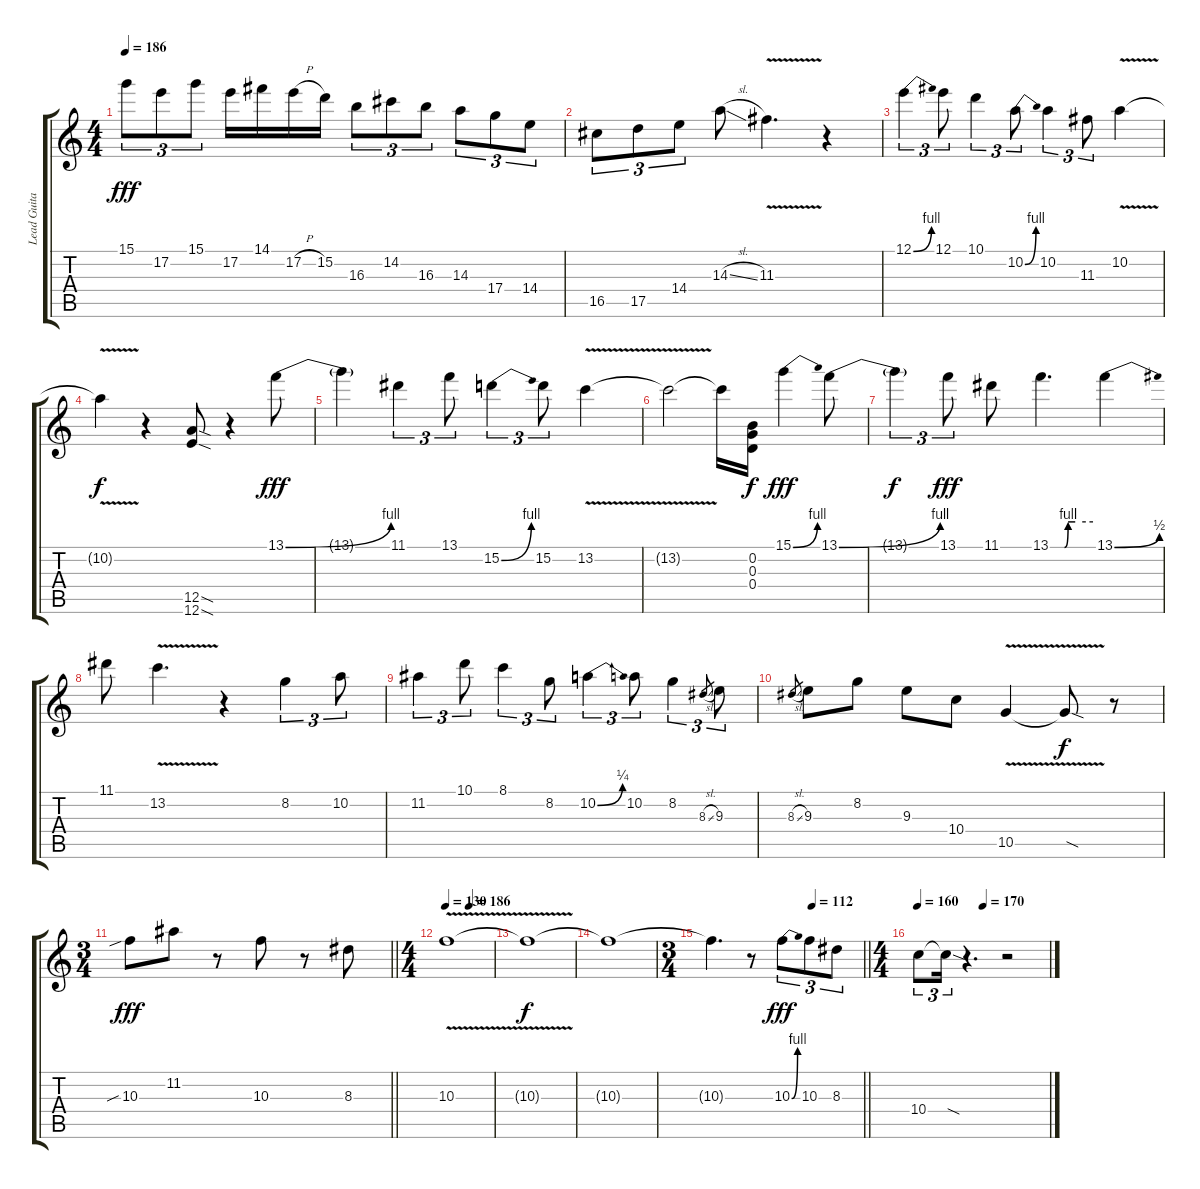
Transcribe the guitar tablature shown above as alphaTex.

\track ("Lead Guitar" "Lead Guita") {instrument overdrivenguitar}
\staff {score tabs}
\tuning (E4 B3 G3 D3 A2 E2) {hide}
\ts (4 4)
\tempo 186
\clef g2
\ks c
15.1.8{tu (3 2) dy fff} 17.2.8{tu (3 2)} 15.1.8{tu (3 2)} 17.2.16 14.1.16 17.2{h}.16 15.2.16 16.3.8{tu (3 2)} 14.2.8{tu (3 2)} 16.3.8{tu (3 2)} 14.3.8{tu (3 2)} 17.4.8{tu (3 2)} 14.4.8{tu (3 2)} |
16.5.8{tu (3 2)} 17.5.8{tu (3 2)} 14.4.8{tu (3 2)} 14.3{sl}.8 11.3{v}.4{d} r.4 |
12.1{be (bend 0 0 60 4)}.4{tu (3 2)} 12.1.8{tu (3 2)} 10.1.4{tu (3 2)} 10.2{be (bend 0 0 60 4)}.8{tu (3 2)} 10.2.4{tu (3 2)} 11.3.8{tu (3 2)} 10.2{v}.4 |
10.2{t}.4{dy f} r.4 (12.5{sod} 12.6{sod}).8 r.4 13.1{be (bend 0 0 60 4)}.8{dy fff} |
13.1{t}.4 11.1.4{tu (3 2)} 13.1.8{tu (3 2)} 15.2{be (bend 0 0 60 4)}.4{tu (3 2)} 15.2.8{tu (3 2)} 13.2{v}.4 |
13.2{t}.2 13.2{t}.16 (0.2 0.3 0.4).16{dy f} 15.1{be (bend 0 0 60 4)}.4{dy fff} 13.1{be (bend 0 0 60 4)}.8 |
13.1{t}.4{tu (3 2) dy f} 13.1.8{tu (3 2) dy fff} 11.1.8 13.1{be (custom 0 0 15 0 20 0 25 4 35 4 60 4)}.4{d} 13.1{be (bend 0 0 60 2)}.4 |
11.1.8 13.2{v}.4{d} r.4 8.2.4{tu (3 2)} 10.2.8{tu (3 2)} |
11.2.4{tu (3 2)} 10.1.8{tu (3 2)} 8.1.4{tu (3 2)} 8.2.8{tu (3 2)} 10.2{be (bend 0 0 60 1)}.4{tu (3 2)} 10.2.8{tu (3 2)} 8.2.4{tu (3 2)} 8.3{sl}.8{gr} 9.3.8{tu (3 2)} |
8.3{sl}.8{gr} 9.3.8 8.2.8 9.3.8 10.4.8 10.5{v}.4 10.5{sod t}.8{dy f} r.8 |
\ts (3 4)
\barLineRight lightlight
10.3{sib}.8{dy fff} 11.2.8 r.8 10.3.8 r.8 8.3.8 |
\ts (4 4)
\tempo 130
\tempo (186 0.5)
10.3{v}.1 |
10.3{t}.1{dy f} |
10.3{t}.1 |
\ts (3 4)
\tempo (112 0.6666666666666666)
\barLineRight lightlight
10.3{t}.4{d} r.8 10.3{be (bend 0 0 60 4)}.8{tu (3 2) dy fff} 10.3.8{tu (3 2)} 8.3.8{tu (3 2)} |
\ts (4 4)
\tempo 160
\tempo (170 0.5)
10.4.8{tu (3 2)} 10.4{sod t}.16{tu (3 2)} r.4{d} r.2
